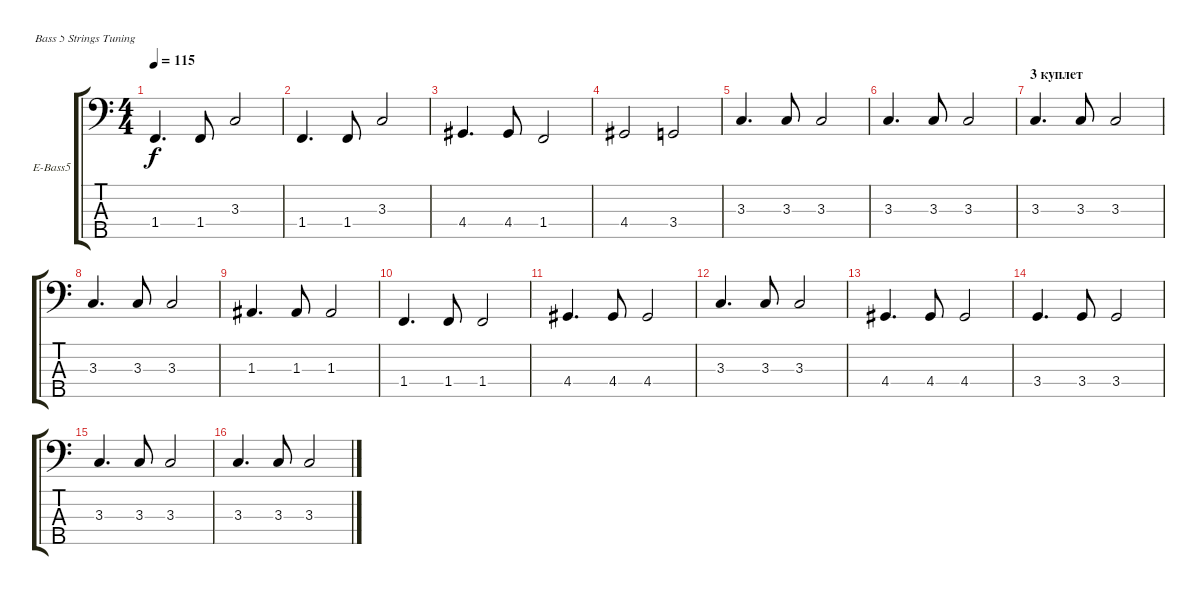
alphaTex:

\defaultSystemsLayout 4
\bracketExtendMode groupsimilarinstruments
\firstSystemTrackNameOrientation horizontal
\otherSystemsTrackNameOrientation horizontal
\track ("Electric Bass" "E-Bass5") {instrument electricbassfinger}
\staff {score tabs}
\tuning (G2 D2 A1 E1 B0)
\ts (4 4)
\tempo 115
\clef f4
\ks c
1.4.4{d dy f} 1.4.8 3.3.2 |
1.4.4{d} 1.4.8 3.3.2 |
4.4.4{d} 4.4.8 1.4.2 |
4.4.2 3.4.2 |
3.3.4{d} 3.3.8 3.3.2 |
3.3.4{d} 3.3.8 3.3.2 |
\section ("" "3 куплет")
3.3.4{d} 3.3.8 3.3.2 |
3.3.4{d} 3.3.8 3.3.2 |
1.3.4{d} 1.3.8 1.3.2 |
1.4.4{d} 1.4.8 1.4.2 |
4.4.4{d} 4.4.8 4.4.2 |
3.3.4{d} 3.3.8 3.3.2 |
4.4.4{d} 4.4.8 4.4.2 |
3.4.4{d} 3.4.8 3.4.2 |
3.3.4{d} 3.3.8 3.3.2 |
3.3.4{d} 3.3.8 3.3.2
